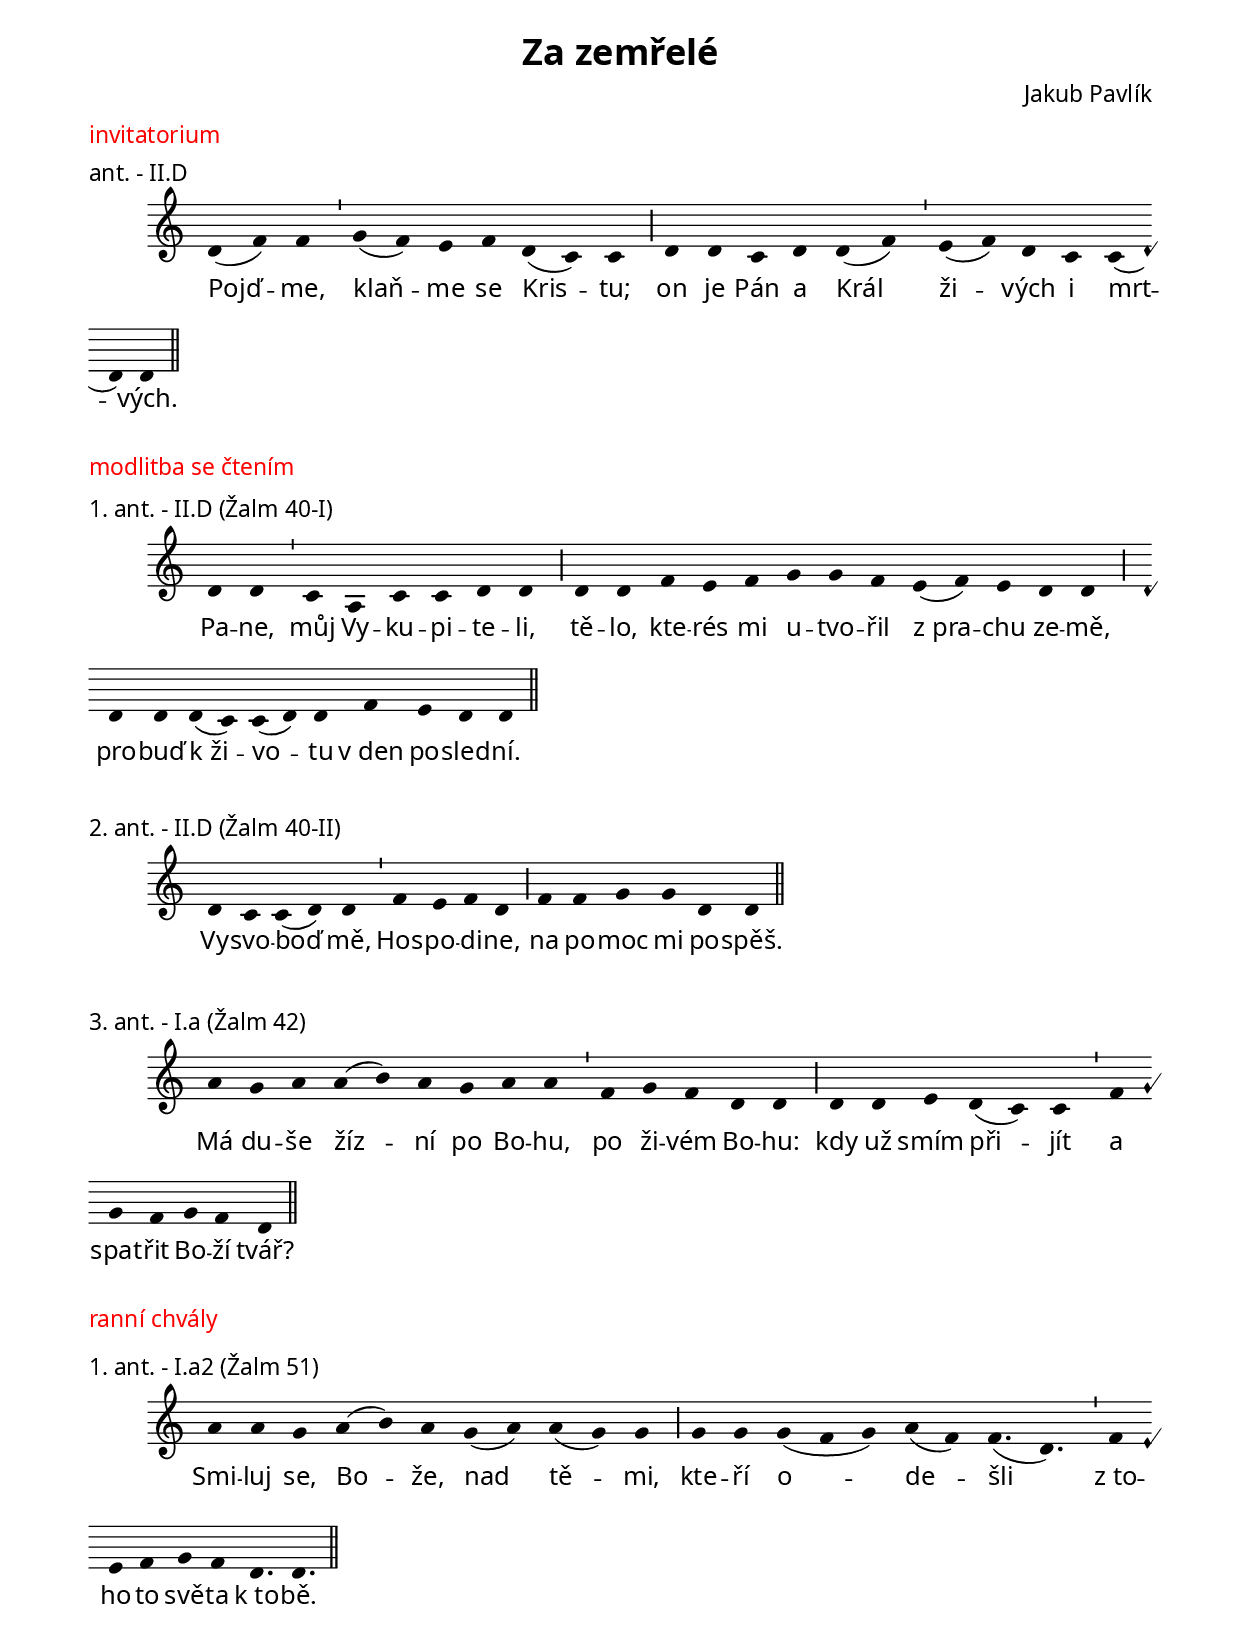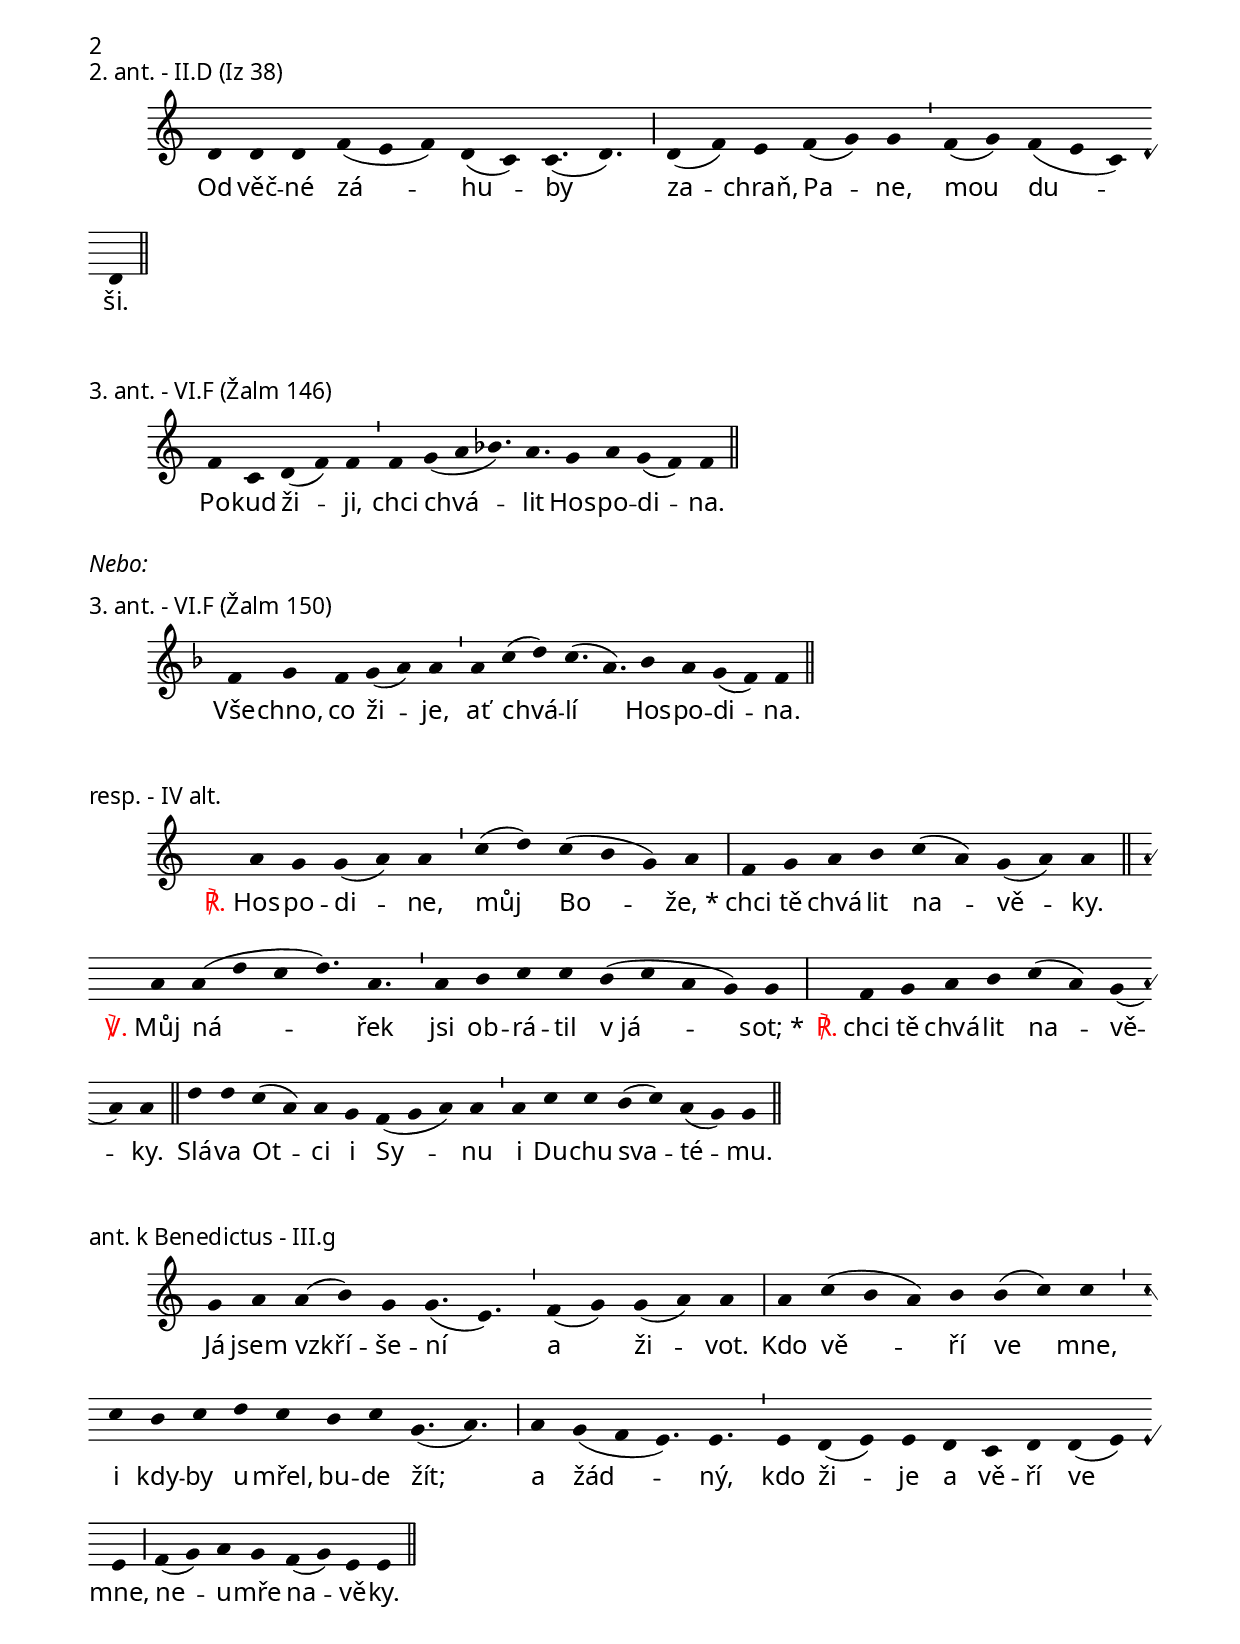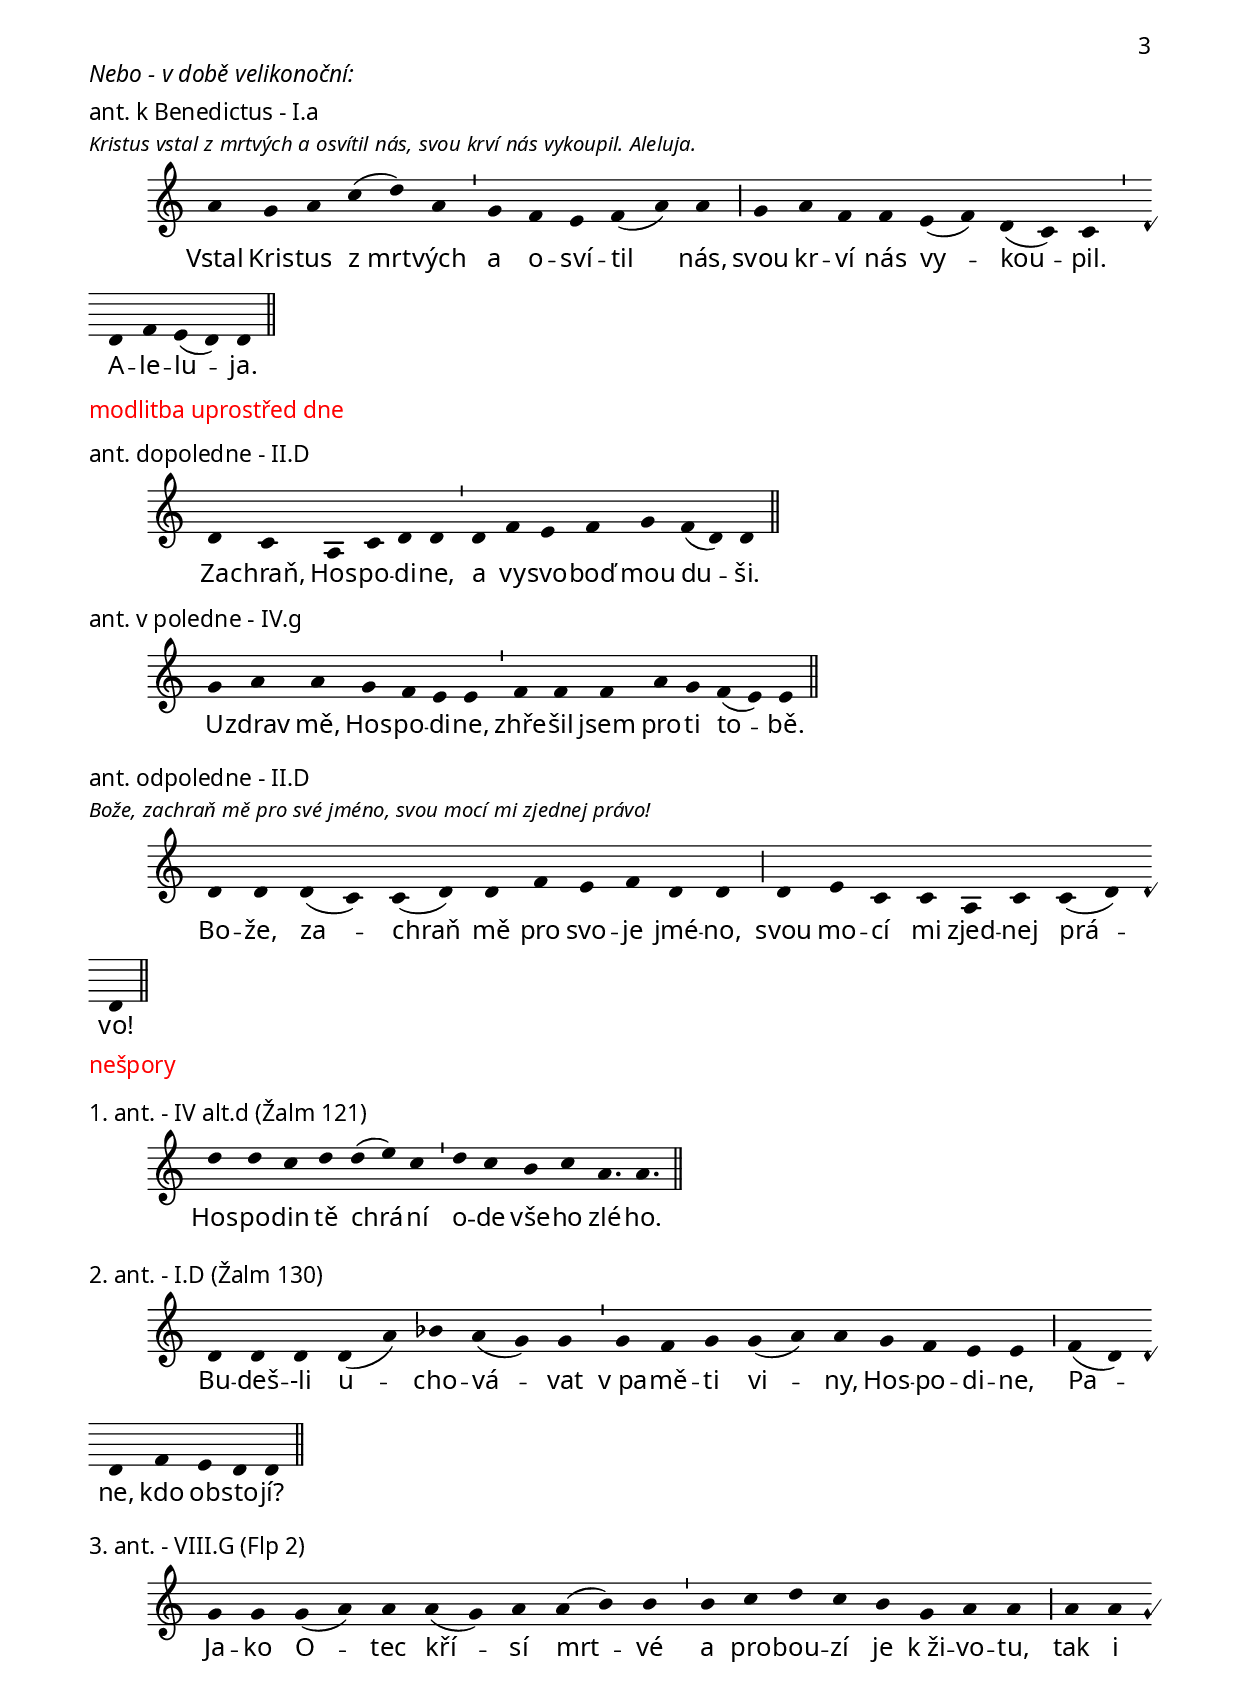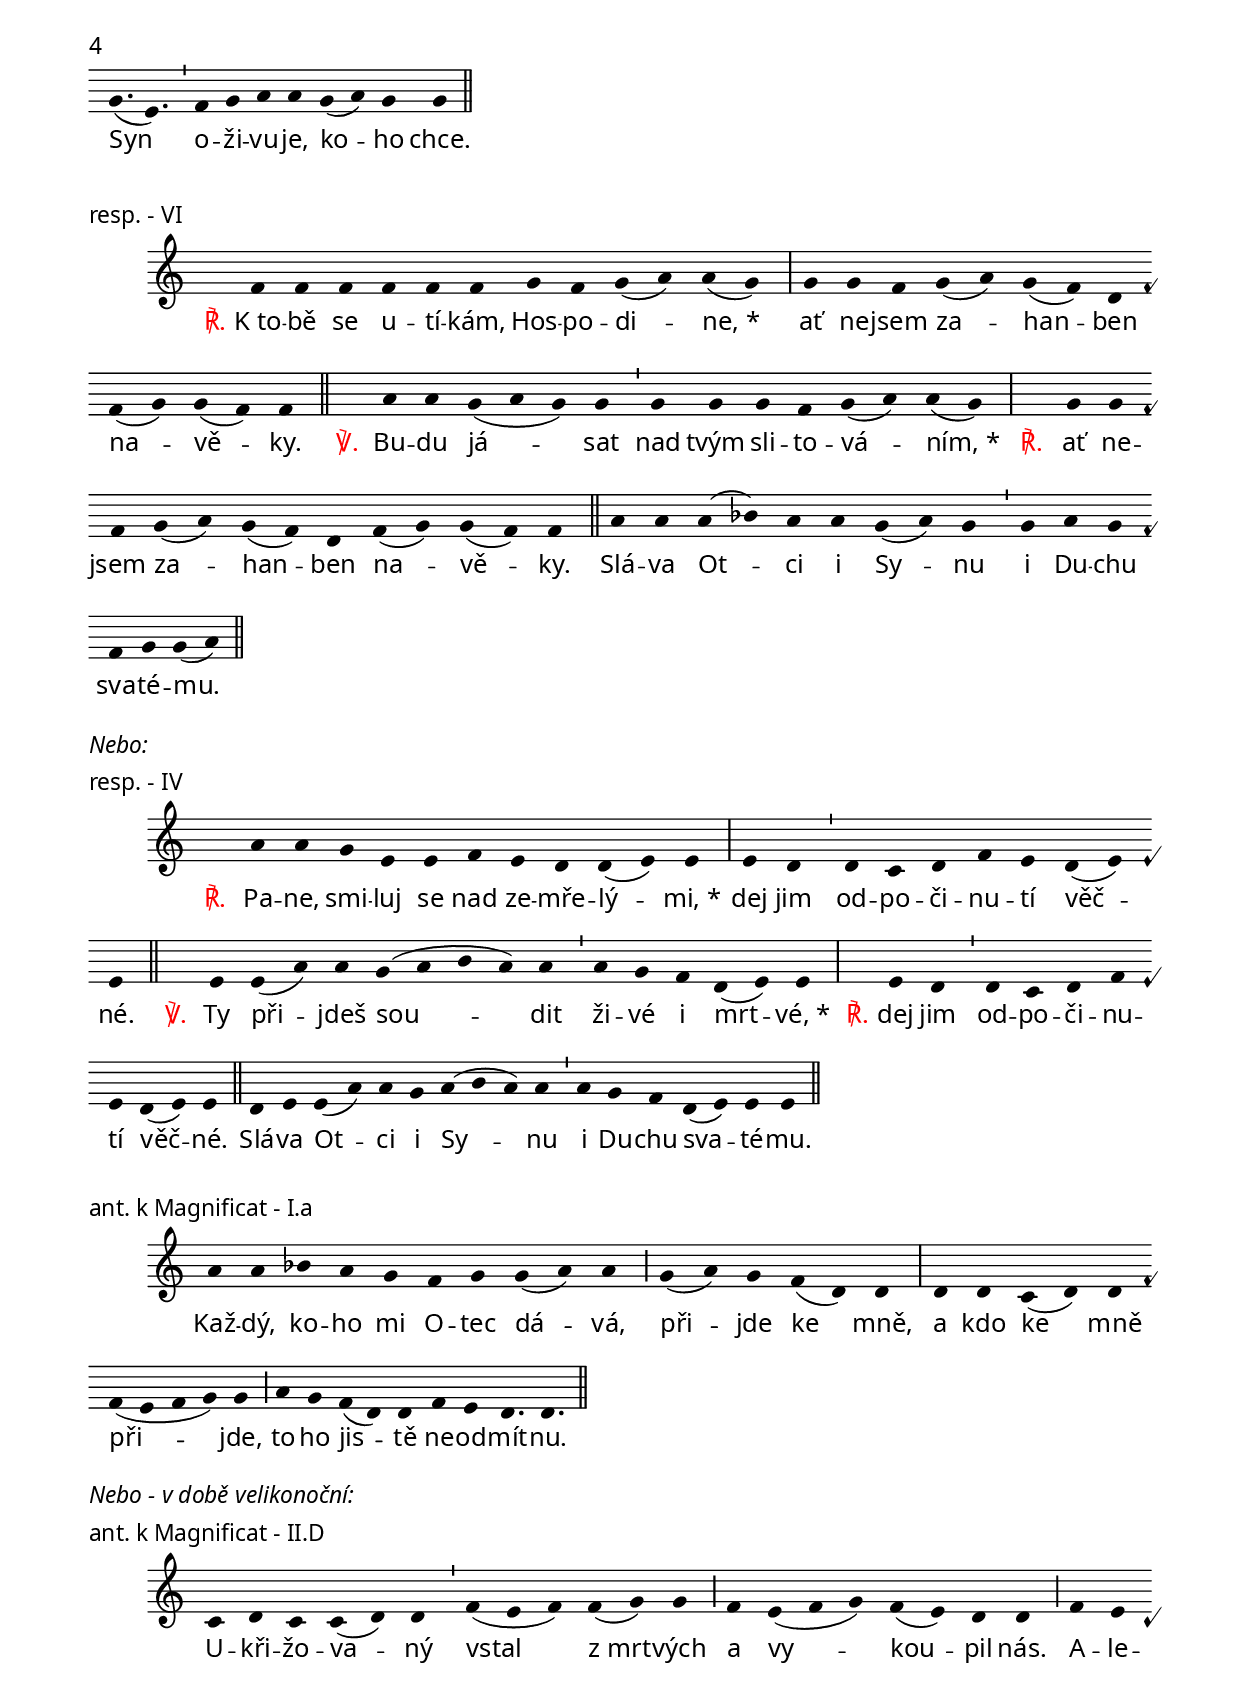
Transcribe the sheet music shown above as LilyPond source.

\version "2.14.2"

\header {
  title = "Za zemřelé"
  composer = "Jakub Pavlík"
}

\include "../spolecne.ly"
\include "../dilyresponsorii.ly"

\markup {\nadpisHodinka {"invitatorium"}}

\score {
  \relative c' {
    \choralniRezim
    d4( f) f \barMin g( f) e f d( c) c \barMaior
    d d c d d( f) \barMin e( f) d c c( d) d \barFinalis
  }
  \addlyrics {
    Pojď -- me, klaň -- me se Kris -- tu;
    on je Pán a Král ži -- vých i mrt -- vých.
  }
  \header {
    quid = "ant."
    modus = "II"
    differentia = "D"
    psalmus = ""
    id = "invit"
    piece = \markup {\sestavTitulekBezZalmu}
  }
}

\markup {\nadpisHodinka {"modlitba se čtením"}}

\score {
  \relative c' {
    \choralniRezim
    d4 d \barMin c a c c d d \barMaior
    d d f e f g g f
    e( f) e d d \barMaior
    d d d( c) c( d) d f e d d \barFinalis
  }
  \addlyrics {
    Pa -- ne, můj Vy -- ku -- pi -- te -- li,
    tě -- lo, kte -- rés mi u -- tvo -- řil
    z_pra -- chu ze -- mě,
    pro -- buď k_ži -- vo -- tu v_den po -- sled -- ní.
  }
  \header {
    quid = "1. ant."
    modus = "II"
    differentia = "D"
    psalmus = "Žalm 40-I"
    placet = "2 _můj Vykupiteli_ - melodický postup sám o sobě standardní,
    ale spojení s textem (přízvučná slabika v nejhlubším bodě) netypické"
    id = "mc-a1"
    piece = \markup {\sestavTitulek}
  }
}

\score {
  \relative c' {
    \choralniRezim
    d4 c c( d) d \barMin f e f d \barMaior
    f f g g d d \barFinalis
  }
  \addlyrics {
    Vy -- svo -- boď mě, Hos -- po -- di -- ne,
    na po -- moc mi po -- spěš.
  }
  \header {
    quid = "2. ant."
    modus = "II"
    differentia = "D"
    psalmus = "Žalm 40-II"
    id = "mc-a2"
    piece = \markup {\sestavTitulek}
  }
}

\score {
  \relative c'' {
    \choralniRezim
    a4 g a a( b) a g a a \barMin
    f g f d d \barMaior
    d d e d( c) c \barMin
    f g f g f d \barFinalis
  }
  \addlyrics {
    Má du -- še žíz -- ní po Bo -- hu,
    po ži -- vém Bo -- hu:
    kdy už smím při -- jít
    a spat -- řit Bo -- ží tvář?
  }
  \header {
    quid = "3. ant."
    modus = "I"
    differentia = "a"
    psalmus = "Žalm 42"
    id = "mc-a3"
    piece = \markup {\sestavTitulek}
  }
}

\markup {\nadpisHodinka {"ranní chvály"}}

\score {
  \relative c'' {
    \choralniRezim
    a4 a g a( b) a g( a) a( g) g \barMaior
    g g g( f g) a( f) f4.( d) \barMin f4 e f g f d4. d \barFinalis
  }
  \addlyrics {
    Smi -- luj se, Bo -- že, nad tě -- mi,
    kte -- ří o -- de -- šli z_to -- ho -- to svě -- ta k_to -- bě.
  }
  \header {
    quid = "1. ant."
    modus = "I"
    differentia = "a2"
    psalmus = "Žalm 51"
    id = "rch-a1"
    piece = \markup {\sestavTitulek}
  }
}

\score {
  \relative c' {
    \choralniRezim
    d4 d d f( e f) d( c) c4.( d) \barMaior
    d4( f) e f( g) g \barMin f( g) f( e c) d \barFinalis
  }
  \addlyrics {
    Od věč -- né zá -- hu -- by
    za -- chraň, Pa -- ne, mou du -- ši.
  }
  \header {
    quid = "2. ant."
    modus = "II"
    differentia = "D"
    psalmus = "Iz 38"
    id = "rch-a2"
    fons = "melodie z: Bílá sobota, ranní chvály, 2. ant."
    fial = "pust_triduum.ly#so-rch-ant2?konec=22"
    piece = \markup {\sestavTitulek}
  }
}

\score {
  \relative c' {
    \choralniRezim
    f4 c d( f) f \barMin
    f \stemUp g( a bes4.) a g4 a g( f) f \barFinalis
  }
  \addlyrics {
    Po -- kud ži -- ji,
    chci chvá -- lit Hos -- po -- di -- na.
  }
  \header {
    quid = "3. ant."
    modus = "VI"
    differentia = "F"
    psalmus = "Žalm 146"
    id = "rch-a3"
    fons = "4. týden žaltáře, středa, ranní chvály, 3. ant."
    fial = "antifony/tyden4_4streda.ly#rch-ant3"
    piece = \markup {\sestavTitulek}
  }
}

\markup\italic{Nebo:}

\score {
  \relative c' {
    \choralniRezim
    \key f \major
    f4 g f g( a) a \barMin
    a4 c( d) c4.( a) bes4 a g( f) f \barFinalis
  }
  \addlyrics {
    Vše -- chno, co ži -- je, ať chvá -- lí Hos -- po -- di -- na.
  }
  \header {
    quid = "3. ant."
    mobile_rubric = "nebo"
    modus = "VI"
    differentia = "F"
    psalmus = "Žalm 150"
    id = "rch-a3-alt"
    fons = "4. t. žaltáře, neděle, ranní chvály, 3. ant. (Text jiný: ubráno aleluja a 'dýchá' změněno na 'žije')"
    fial = "antifony/tyden4_1nedele.ly#rch-ant3?zacatek=13&konec=4"
    piece = \markup {\sestavTitulek}
  }
}

\score {
  \relative c'' {
    \choralniRezim

    % R
    \neviditelna a
    a4 g g( a) a \barMin c( d) c( b g) a \barMax
    f g a b c( a) g( a) a \barFinalis
    % V
    \neviditelna a
    a4 a( d c d4.) a \barMin a4 b c c b( c a g) g \barMax
    % R
    \neviditelna a
    f g a b c( a) g( a) a \barFinalis
    % Slava
    d4 d c( a) a g f( g a) a \barMin a c c b( c) a( g) g \barFinalis
  }
  \addlyrics {
    \Response Hos -- po -- di -- ne, můj Bo -- že,_*
    chci tě chvá -- lit na -- vě -- ky.
    \Verse Můj ná -- řek jsi ob -- rá -- til v_já -- sot;_*
    \Response chci tě chvá -- lit na -- vě -- ky.
    \textRespDoxologie
  }
  \header {
    quid = "resp."
    modus = "IV alt."
    id = "rch-resp"
    piece = \markup {\sestavTitulekResp}
  }
}

\score {
  \relative c'' {
    \choralniRezim
    g4 a a( b) g g4.( e) \barMin f4( g) g( a) a \barMax
    a c( b a) b b( c) c \barMin c b c d c b c g4.( a) \barMaior
    a4 g( f e4.) e \barMin e4 d( e) e d c d d( e) e \barMaior
    f( g) a g f( g) e e \barFinalis
  }
  \addlyrics {
    Já jsem vzkří -- še -- ní a ži -- vot.
    Kdo vě -- ří ve mne, i kdy -- by u -- mřel, bu -- de žít;
    a žád -- ný, kdo ži -- je a vě -- ří ve mne,
    ne -- u -- mře na -- vě -- ky.
  }
  \header {
    quid = "ant. k Benedictus"
    modus = "III"
    differentia = "g"
    psalmus = ""
    id = "rch-aben"
    piece = \markup {\sestavTitulekBezZalmu}
  }
}

\pageBreak % ZLOM

\markup\italic{Nebo - v době velikonoční:}

\score {
  \relative c'' {
    \choralniRezim
    a4 g a c( d) a \barMin g f e f( a) a \barMaior
    g a f f e( f) d( c) c \barMin
    d4 f e( d) d \barFinalis
  }
  \addlyrics {
    Vstal Kris -- tus z_mrt -- vých a o -- sví -- til nás,
    svou kr -- ví nás vy -- kou -- pil.
    A -- le -- lu -- ja.
  }
  \header {
    textus_approbatus = "Kristus vstal z mrtvých a osvítil nás, svou krví nás vykoupil. Aleluja."
    quid = "ant. k Benedictus"
    modus = "I"
    differentia = "a"
    psalmus = ""
    id = "rch-aben-velik"
    fial = "velikonoce_velikonocnioktav.ly#rch-ant1"
    piece = \markup {\sestavTitulekBezZalmu}
  }
}

\markup {\nadpisHodinka {"modlitba uprostřed dne"}}

\score {
  \relative c' {
    \choralniRezim
    d4 c a c d d \barMin
    d f e f g f( d) d \barFinalis
  }
  \addlyrics {
    Za -- chraň, Hos -- po -- di -- ne,
    a vy -- svo -- boď mou du -- ši.
  }
  \header {
    quid = "ant. dopoledne"
    modus = "II"
    differentia = "D"
    psalmus = ""
    fial = "antifony/tyden1_4streda.ly#up-ant3?zacatek=7&konec=5"
    id = "tercie"
    piece = \markup {\sestavTitulekBezZalmu}
  }
}

\score {
  \relative c'' {
    \choralniRezim
    g4 a a g f e e \barMin f f f a g f( e) e \barFinalis
  }
  \addlyrics {
    U -- zdrav mě, Hos -- po -- di -- ne, zhře -- šil jsem
    pro -- ti to -- bě.
  }
  \header {
    quid = "ant. v poledne"
    modus = "IV"
    differentia = "g"
    psalmus = ""
    id = "sexta"
    fons = "pátek 1. týdne žaltáře, nešpory, 1. ant."
    fial = "antifony/tyden1_6patek.ly#ne-ant1"
    piece = \markup {\sestavTitulekBezZalmu}
  }
}

\score {
  \relative c' {
    \choralniRezim
    d4 d d( c) c( d) d f e f d d \barMaior
    d e c c a c c( d) d \barFinalis
  }
  \addlyrics {
    Bo -- že, za -- chraň mě
    pro svo -- je % v breviáři: své
    jmé -- no,
    svou mo -- cí mi zjed -- nej prá -- vo!
  }
  \header {
    textus_approbatus = "Bože, zachraň mě pro své jméno, svou mocí mi zjednej právo!"
    quid = "ant. odpoledne"
    modus = "II"
    differentia = "D"
    psalmus = ""
    id = "nona"
    piece = \markup {\sestavTitulekBezZalmu}
  }
}

\markup {\nadpisHodinka {"nešpory"}}

\score {
  \relative c'' {
    \choralniRezim
    d4 d c d d( e) c \barMin
    d c b c a4. a \barFinalis
  }
  \addlyrics {
    Hos -- po -- din tě chrá -- ní
    o -- de vše -- ho zlé -- ho.
  }
  \header {
    quid = "1. ant."
    modus = "IV alt"
    differentia = "d"
    psalmus = "Žalm 121"
    id = "ne-a1"
    piece = \markup {\sestavTitulek}
  }
}

\score {
  \relative c' {
    \choralniRezim
    d4 d d d( a') bes a( g) g \barMin
    g f g g( a) a g f e e \barMaior
    f( d) d f e d d \barFinalis
  }
  \addlyrics {
    Bu -- deš -- -li u -- cho -- vá -- vat
    v_pa -- mě -- ti vi -- ny, Hos -- po -- di -- ne,
    Pa -- ne, kdo ob -- sto -- jí?
  }
  \header {
    quid = "2. ant."
    modus = "I"
    differentia = "D"
    psalmus = "Žalm 130"
    id = "ne-a2"
    piece = \markup {\sestavTitulek}
  }
}

\score {
  \relative c'' {
    \choralniRezim
    g4 g g( a) a a( g) a a( b) b \barMin
    b c d c b g a a \barMaior
    a a g4.( e) \barMin f4 g a a g( a) g g \barFinalis
  }
  \addlyrics {
    Ja -- ko O -- tec kří -- sí mrt -- vé
    a pro -- bou -- zí je k_ži -- vo -- tu,
    tak i Syn o -- ži -- vu -- je, ko -- ho chce.
  }
  \header {
    quid = "3. ant."
    modus = "VIII"
    differentia = "G"
    psalmus = "Flp 2"
    placet = "možná sedí spíš do modu III"
    id = "ne-a3"
    piece = \markup {\sestavTitulek}
  }
}

\score {
  \relative c' {
    \choralniRezim

    % R
    \neviditelna f
    f4 f f f f f g f g( a) a( g) \barMax
    g g f g( a) g( f) d f( g) g( f) f \barFinalis
    % V
    \neviditelna a
    a a g( a g) g \barMin g g g f g( a) a( g) \barMax
    % R
    \neviditelna a
    g g f g( a) g( f) d f( g) g( f) f \barFinalis
    % Slava
    \respVIdoxologie \barFinalis
  }
  \addlyrics {
    \Response K_to -- bě se u -- tí -- kám, Hos -- po -- di -- ne,_*
    ať ne -- jsem za -- han -- ben na -- vě -- ky.
    \Verse Bu -- du já -- sat nad tvým sli -- to -- vá -- ním,_*
    \Response ať ne -- jsem za -- han -- ben na -- vě -- ky.
    \textRespDoxologie
  }
  \header {
    quid = "resp."
    modus = "VI"
    fial = "responsoria.ly#1st-ne?zacatek=12"
    id = "ne-resp"
    piece = \markup {\sestavTitulekResp}
  }
}

\markup\italic{Nebo:}

\score {
  \relative c'' {
    \choralniRezim

    % R
    \neviditelna a
    a4 a g e e f e d d( e) e \barMax
    e d \barMin d c d f e d( e) e \barFinalis
    % V
    \neviditelna e
    e e( a) a g( a b a) a \barMin a g f d( e) e \barMax
    % R
    \neviditelna a
    e d \barMin d c d f e d( e) e \barFinalis
    % Slava
    d e e( a) a g a( b a) a \barMin a g f d( e) e e \barFinalis
  }
  \addlyrics {
    \Response Pa -- ne, smi -- luj se nad ze -- mře -- lý -- mi,_*
    dej jim od -- po -- či -- nu -- tí věč -- né.
    \Verse Ty při -- jdeš sou -- dit ži -- vé i mrt -- vé,_*
    \Response dej jim od -- po -- či -- nu -- tí věč -- né.
    \textRespDoxologie
  }
  \header {
    quid = "resp."
    modus = "IV"
    id = "ne-resp2"
    piece = \markup {\sestavTitulekResp}
  }
}

\score {
  \relative c'' {
    \choralniRezim
    a4 a bes a g f g g( a) a \barMaior
    g( a) g f( d) d \barMax
    d d c( d) d f( e f g) g \barMaior
    a g f( d) d f e d4. d \barFinalis
  }
  \addlyrics {
    Kaž -- dý, ko -- ho mi O -- tec dá -- vá,
    při -- jde ke mně,
    a kdo ke mně při -- jde,
    to -- ho jis -- tě ne -- od -- mít -- nu.
  }
  \header {
    quid = "ant. k Magnificat"
    modus = "I"
    differentia = "a"
    psalmus = ""
    id = "ne-amag"
    piece = \markup {\sestavTitulekBezZalmu}
  }
}

\markup\italic{Nebo - v době velikonoční:}

\score {
  \relative c' {
    \choralniRezim
    c4 d c c( d) d \barMin f( e f) f( g) g \barMaior
    f e( f g) f( e) d d \barMaior
    f e c d \barFinalis
  }
  \addlyrics {
    U -- kři -- žo -- va -- ný vstal z_mrt -- vých
    a vy -- kou -- pil nás.
    A -- le -- lu -- ja.
  }
  \header {
    quid = "ant. k Magnificat"
    modus = "II"
    differentia = "D"
    psalmus = ""
    id = "ne-amag-velik"
    piece = \markup {\sestavTitulekBezZalmu}
  }
}